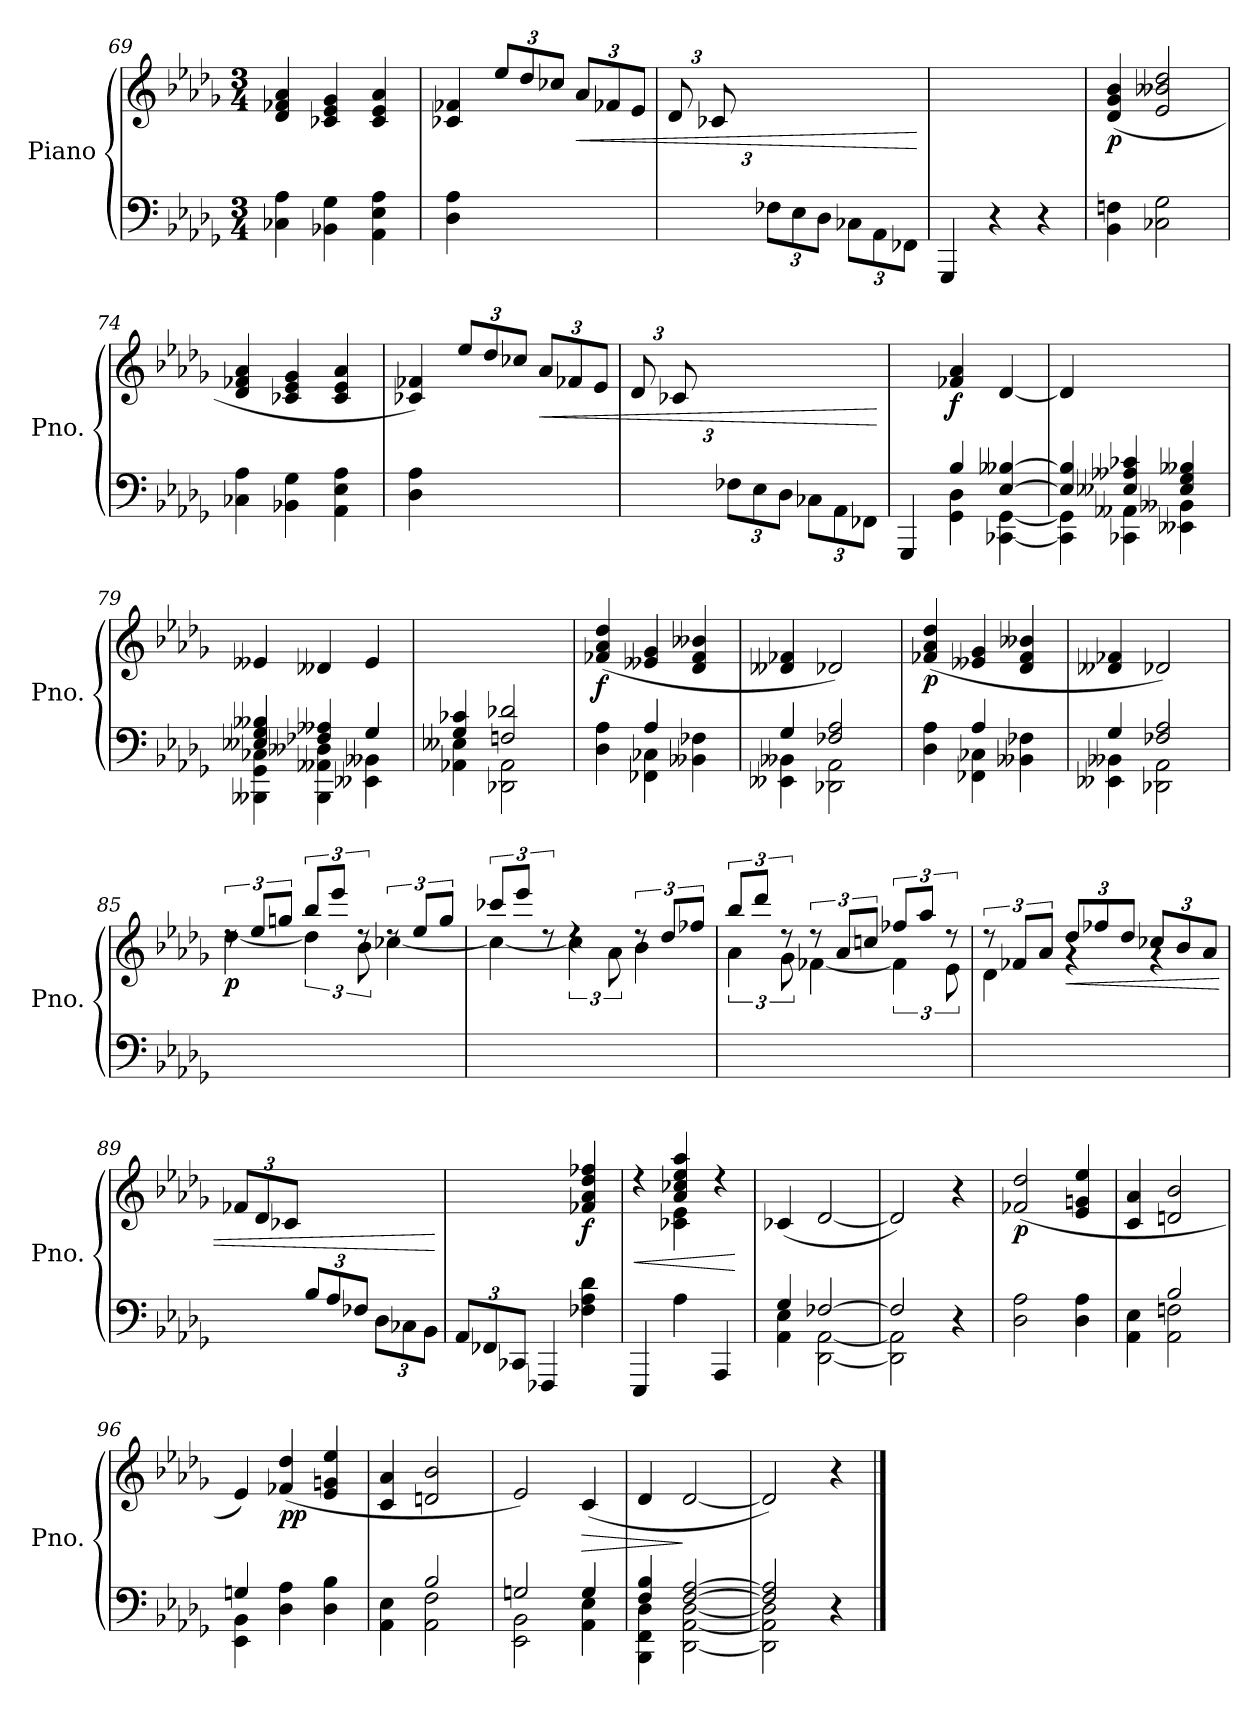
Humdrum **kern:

**kern	**kern	**dynam
*part1	*part1	*part1
*staff2	*staff1	*staff1/2
*I"Piano	*	*
*I'Pno.	*	*
*clefF4	*clefG2	*
*k[b-e-a-d-g-]	*k[b-e-a-d-g-]	*
*M3/4	*M3/4	*
=69	=69	=69
4C-X\ 4A-\	4d-/ 4f-X/ 4a-/	.
4BB-X\ 4G-\	4c-X/ 4e-/ 4g-/	.
4AA-\ 4E-\ 4A-\	4c-/ 4e-/ 4a-/	.
=70	=70	=70
4D-\ 4A-\	4c-X/ 4f-X/	.
*	*Xbrackettup	*
2ryy	(12ee-/L	.
.	12dd-/	.
.	12cc-X/J	.
!	!	!LO:HP:b
.	12a-/L	<
.	12f-X/	.
.	12e-/J	.
=71	=71	=71
*^	*	*
6ryy	4ryy	12d-/L	.
.	.	12c-X/	.
12A-/J	.	12ryy	.
*	*Xbrackettup	*	*
2ryy	12F-X\L	2ryy	.
.	12E-\	.	.
.	12D-\J	.	.
.	12C-X\L	.	.
.	12AA-\	.	.
.	12FF-X\J	.	.
*v	*v	*	*
.	.	[
=72	=72	=72
*^	*	*
4GGG-/)	4ryy	4ryy	.
4r	2ryy	2ryy	.
4r	.	.	.
*v	*v	*	*
=73	=73	=73
!	!	!LO:DY:b
4BB-\ 4Fn\	(4d-/ 4g-/ 4b-/	p
2C-X\ 2G-\	2e-/ 2b--X/ 2dd-/	.
=74	=74	=74
4C-X\ 4A-\	4d-/ 4f-X/ 4a-/	.
4BB-X\ 4G-\	4c-X/ 4e-/ 4g-/	.
4AA-\ 4E-\ 4A-\	4c-/ 4e-/ 4a-/	.
!!LO:LB:g=z
=75	=75	=75
4D-\ 4A-\	4c-X/ 4f-X/)	.
2ryy	(12ee-/L	.
.	12dd-/	.
.	12cc-X/J	.
!	!	!LO:HP:b
.	12a-/L	<
.	12f-X/	.
.	12e-/J	.
=76	=76	=76
*^	*	*
6ryy	4ryy	12d-/L	.
.	.	12c-X/	.
12A-/J	.	12ryy	.
2ryy	12F-X\L	2ryy	.
.	12E-\	.	.
.	12D-\J	.	.
.	12C-X\L	.	.
.	12AA-\	.	.
.	12FF-X\J	.	.
*v	*v	*	*
.	.	[
=77	=77	=77
*^	*	*
4GGG-/)	4ryy	4ryy	.
!	!	!	!LO:DY:b
4B-/	4GG-\ 4D-\	4f-X/ 4a-/	f
[4E-/ [4B--X/	[4CC-X\ [4GG-\	([4d-/	.
=78	=78	=78	=78
*	*^	*	*
4ryy	4E-/] 4B--/]	4CC-\] 4GG-\]	4d-/]	.
4E--X/ 4A--X/ 4c-X/	4CC-X\ 4AA--X\	2ryy	2ryy	.
4E--/ 4G-/ 4B--X/	4EE--X\ 4BB--X\	.	.	.
*	*v	*v	*	*
!!LO:PB:g=z
=79	=79	=79	=79
4E--X/ 4G-/ 4B--X/	4BBB--X\ 4GG-\ 4C-X\	4e--X/	.
4F-X/ 4A--X/	4BBB--\ 4AA--X\ 4D--X\	4d--X/	.
4G-/	4EE--X\ 4BB--X\	4e--/	.
=80	=80	=80	=80
4G-/ 4c-X/	4AA-X\ 4E--X\	2.ryy	.
2Fn/ 2d-X/)	2DD-X\ 2AA-\	.	.
=81	=81	=81	=81
!	!	!	!LO:DY:b
4ryy	4D-\ 4A-\	(4f-X/ 4a-/ 4dd-/	f
4A-/	4FF-X\ 4C-X\	4e--X/ 4g-/	.
4ryy	4BB--X\ 4F-X\	4d-/ 4f-/ 4b--X/	.
=82	=82	=82	=82
4G-/	4EE--X\ 4BB--X\	4d--X/ 4f-X/	.
2F-X/ 2A-/	2DD-X\ 2AA-\	2d-X/)	.
=83	=83	=83	=83
!	!	!	!LO:DY:b
4ryy	4D-\ 4A-\	(4f-X/ 4a-/ 4dd-/	p
4A-/	4FF-X\ 4C-X\	4e--X/ 4g-/	.
4ryy	4BB--X\ 4F-X\	4d-/ 4f-/ 4b--X/	.
=84	=84	=84	=84
4G-/	4EE--X\ 4BB--X\	4d--X/ 4f-X/	.
2F-X/ 2A-/	2DD-X\ 2AA-\	2d-X/)	.
*v	*v	*	*
!!LO:LB:g=z
=85	=85	=85
*	*brackettup	*
*^	*^	*
!	!	!	!	!LO:DY:b
*v	*v	*	*	*
2.ryy	12rdd	[4dd-\	p
.	12ee-/L	.	.
.	12ggn/J	.	.
.	12bb-/L	6dd-\]	.
.	12eee-/J	.	.
.	12rdd	12b-\	.
.	12rdd	[4cc-X\	.
.	12ee-/L	.	.
.	12gg/J	.	.
=86	=86	=86	=86
2.ryy	12ccc-X/L	4cc-\_	.
.	12eee-/J	.	.
.	12rdd	.	.
.	4rdd	6cc-\]	.
.	.	12a-\	.
.	12rdd	4b-\	.
.	12dd-/L	.	.
.	12ff-X/J	.	.
=87	=87	=87	=87
2.ryy	12bb-/L	6a-\	.
.	12ddd-/J	.	.
.	12rdd	12g-\	.
.	12rdd	[4f-X\	.
.	12a-/L	.	.
.	12ccn/J	.	.
.	12ff-X/L	6f-\]	.
.	12aa-/J	.	.
.	12rdd	12e-\	.
!!LO:LB:g=z	!!
=88	=88	=88	=88
2.ryy	12r	4d-\	.
.	(12f-X/L	.	.
.	12a-/J	.	.
*	*Xbrackettup	*	*
!	!	!	!LO:HP:b
.	12dd-/L	4rg	<
.	12ff-X/	.	.
.	12dd-/J	.	.
.	12cc-X/L	4rg	.
.	12b-/	.	.
.	12a-/J	.	.
*	*v	*v	*
=89	=89	=89
4ryy	12f-X/L	.
.	12d-/	.
.	12c-X/J	.
12B-/L	2ryy	.
12A-/	.	.
12F-X/J	.	.
12D-\L	.	.
12C-X\	.	.
12BB-\J	.	.
.	.	[
=90	=90	=90
12AA-/L	2ryy	.
12FF-X/	.	.
12CC-X/J	.	.
4FFF-X/)	.	.
!	!	!LO:DY:b
4F-X\ 4A-\ 4d-\	4f-X/ 4a-/ 4dd-/ 4ff-X/	f
=91	=91	=91
!	!	!LO:HP:b
*	*^	*
4EEE-/	4rdd	4ryy	<
4A-\	4a-/ 4cc-X/ 4ee-/ 4aa-/	4c-X\ 4e-\	.
4AAA-/	4rdd	4ryy	.
*	*v	*v	*
.	.	[
=92	=92	=92
*^	*	*
4G-/	4AA-\ 4E-\	(>4c-X/	.
[2F-X/	[2DD-\ [2AA-\	[2d-/	.
=93	=93	=93	=93
2F-/]	2DD-\] 2AA-\]	2d-/])	.
4r	4ryy	4r	.
!!LO:LB:g=z
=94	=94	=94	=94
!	!	!	!LO:DY:b
*v	*v	*	*
2D-\ 2A-\	(2f-X/ 2dd-/	p
4D-\ 4A-\	4e-/ 4gn/ 4ee-/	.
=95	=95	=95
*^	*	*
4ryy	4AA-\ 4E-\	4c/ 4a-/	.
2B-/	2AA-\ 2Fn\	2dn/ 2b-/	.
=96	=96	=96	=96
4Gn/	4EE-\ 4BB-\	4e-/)	.
!	!	!	!LO:DY:b
2ryy	4D-\ 4A-\	(4f-X/ 4dd-/	pp
.	4D-\ 4B-\	4e-/ 4gn/ 4ee-/	.
=97	=97	=97	=97
4ryy	4AA-\ 4E-\	4c/ 4a-/	.
2B-/	2AA-\ 2F\	2dn/ 2b-/	.
=98	=98	=98	=98
2Gn/	2EE-\ 2BB-\	2e-/)	.
!	!	!	!LO:HP:b
4G/	4AA-\ 4E-\	(4c/	>
=99	=99	=99	=99
4F/ 4B-/	4BBB-\ 4FF\ 4D-\	4d-i/	.
[2F/ [2A-/	[2DD-\ [2AA-\ [2D-\	[2d-/	]
=100	=100	=100	=100
2F/] 2A-/]	2DD-\] 2AA-\] 2D-\]	2d-/])	.
4r	4ryy	4r	.
*v	*v	*	*
==	==	==
*-	*-	*-
